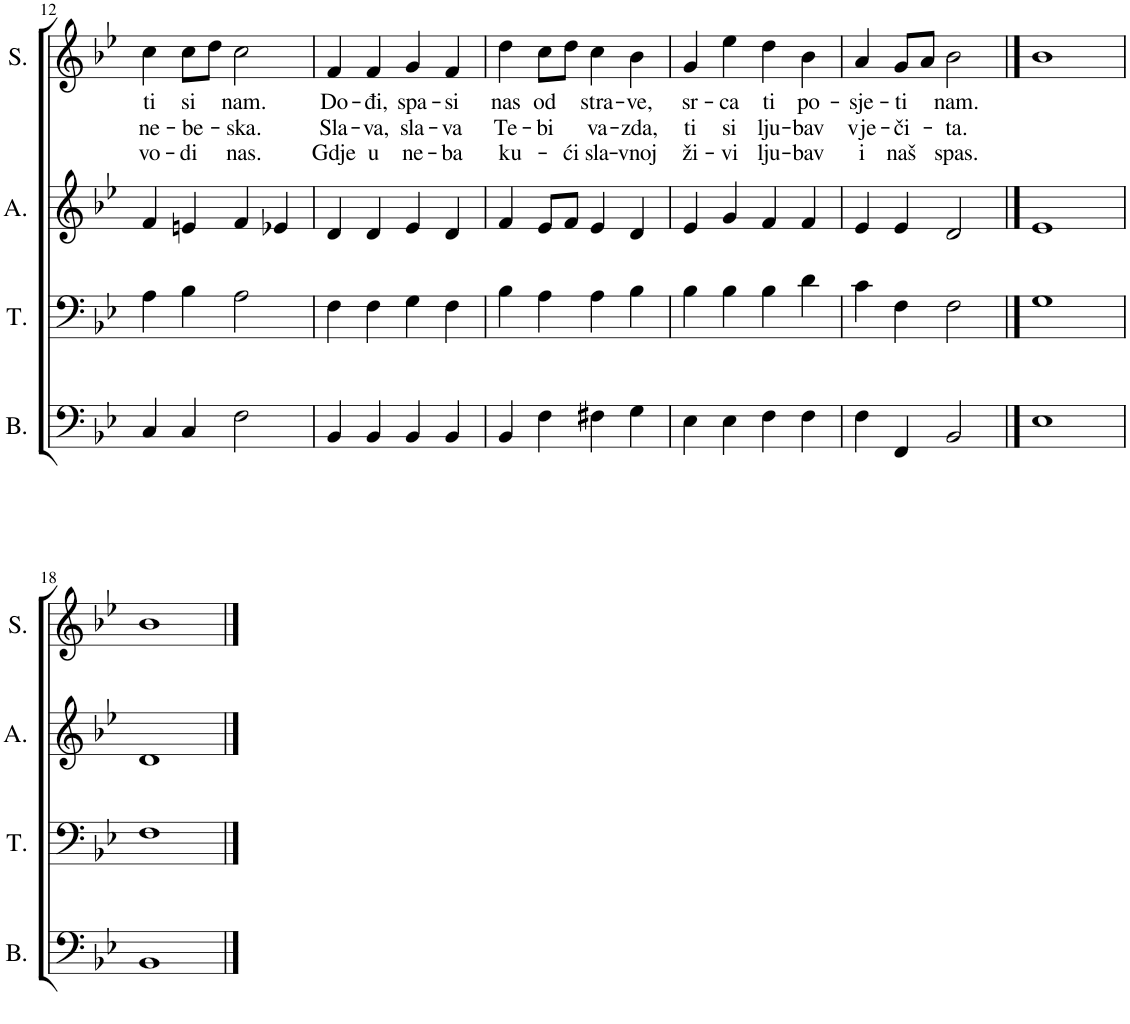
**kern	**kern	**kern	**kern	**text	**text	**text
*part4	*part3	*part2	*part1	*part1	*part1	*part1
*staff4	*staff3	*staff2	*staff1	*staff1	*staff1	*staff1
*I"Bass	*I"Tenor	*I"Alto	*I"Soprano	*	*	*
*I'B.	*I'T.	*I'A.	*I'S.	*	*	*
!!LO:PB:g=z
*clefF4	*clefF4	*clefG2	*clefG2	*	*	*
*k[b-e-]	*k[b-e-]	*k[b-e-]	*k[b-e-]	*	*	*
*M4/4	*M4/4	*M4/4	*M4/4	*	*	*
=12	=12	=12	=12	=12	=12	=12
!	!	!	!	!LO:LY:b	!LO:LY:b	!LO:LY:b
4C/	4A\	4f/	4cc\	ti	ne-	vo-
!	!	!	!	!LO:LY:b	!LO:LY:b	!LO:LY:b
4C/	4B-\	4en/	8cc\L	si	-be-	-di
.	.	.	8dd\J	.	.	.
!	!	!	!	!LO:LY:b	!LO:LY:b	!LO:LY:b
2F\	2A\	4f/	2cc\	nam.	-ska.	nas.
.	.	4e-X/	.	.	.	.
=13	=13	=13	=13	=13	=13	=13
!	!	!	!	!LO:LY:b	!LO:LY:b	!LO:LY:b
4BB-/	4F\	4d/	4f/	Do-	Sla-	Gdje
!	!	!	!	!LO:LY:b	!LO:LY:b	!LO:LY:b
4BB-/	4F\	4d/	4f/	-đi,	-va,	u
!	!	!	!	!LO:LY:b	!LO:LY:b	!LO:LY:b
4BB-/	4G\	4e-/	4g/	spa-	sla-	ne-
!	!	!	!	!LO:LY:b	!LO:LY:b	!LO:LY:b
4BB-/	4F\	4d/	4f/	-si	-va	-ba
=14	=14	=14	=14	=14	=14	=14
!	!	!	!	!LO:LY:b	!LO:LY:b	!LO:LY:b
4BB-/	4B-\	4f/	4dd\	nas	Te-	ku-
!	!	!	!	!LO:LY:b	!LO:LY:b	!
4F\	4A\	8e-/L	8cc\L	od	-bi	.
!	!	!	!	!	!	!LO:LY:b
.	.	8f/J	8dd\J	.	.	-ći
!	!	!	!	!LO:LY:b	!LO:LY:b	!LO:LY:b
4F#X\	4A\	4e-/	4cc\	stra-	va-	sla-
!	!	!	!	!LO:LY:b	!LO:LY:b	!LO:LY:b
4G\	4B-\	4d/	4b-\	-ve,	-zda,	-vnoj
=15	=15	=15	=15	=15	=15	=15
!	!	!	!	!LO:LY:b	!LO:LY:b	!LO:LY:b
4E-\	4B-\	4e-/	4g/	sr-	ti	ži-
!	!	!	!	!LO:LY:b	!LO:LY:b	!LO:LY:b
4E-\	4B-\	4g/	4ee-\	-ca	si	-vi
!	!	!	!	!LO:LY:b	!LO:LY:b	!LO:LY:b
4F\	4B-\	4f/	4dd\	ti	lju-	lju-
!	!	!	!	!LO:LY:b	!LO:LY:b	!LO:LY:b
4F\	4d\	4f/	4b-\	po-	-bav	-bav
=16	=16	=16	=16	=16	=16	=16
!	!	!	!	!LO:LY:b	!LO:LY:b	!LO:LY:b
4F\	4c\	4e-/	4a/	-sje-	vje-	i
!	!	!	!	!LO:LY:b	!LO:LY:b	!LO:LY:b
4FF/	4F\	4e-/	8g/L	-ti	-či-	naš
.	.	.	8a/J	.	.	.
!	!	!	!	!LO:LY:b	!LO:LY:b	!LO:LY:b
2BB-/	2F\	2d/	2b-\	nam.	-ta.	spas.
==17	==17	==17	==17	==17	==17	==17
1E-	1G	1e-	1b-	.	.	.
!!LO:LB:g=z
=18	=18	=18	=18	=18	=18	=18
1BB-	1F	1d	1b-	.	.	.
==	==	==	==	==	==	==
*-	*-	*-	*-	*-	*-	*-
